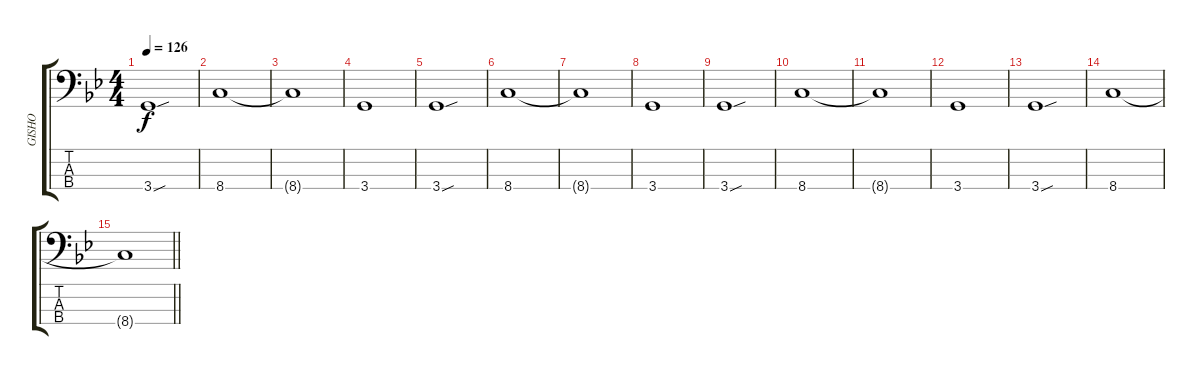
\track ("GISHO" "GISHO") {instrument electricbasspick}
\staff {score tabs}
\tuning (G2 D2 A1 E1) {hide}
\ts (4 4)
\tempo 126
\clef f4
\ks bb
3.4{sou}.1{dy f} |
8.4.1 |
8.4{t}.1 |
3.4.1 |
3.4{sou}.1 |
8.4.1 |
8.4{t}.1 |
3.4.1 |
3.4{sou}.1 |
8.4.1 |
8.4{t}.1 |
3.4.1 |
3.4{sou}.1 |
8.4.1 |
\barLineRight lightlight
8.4{t}.1
